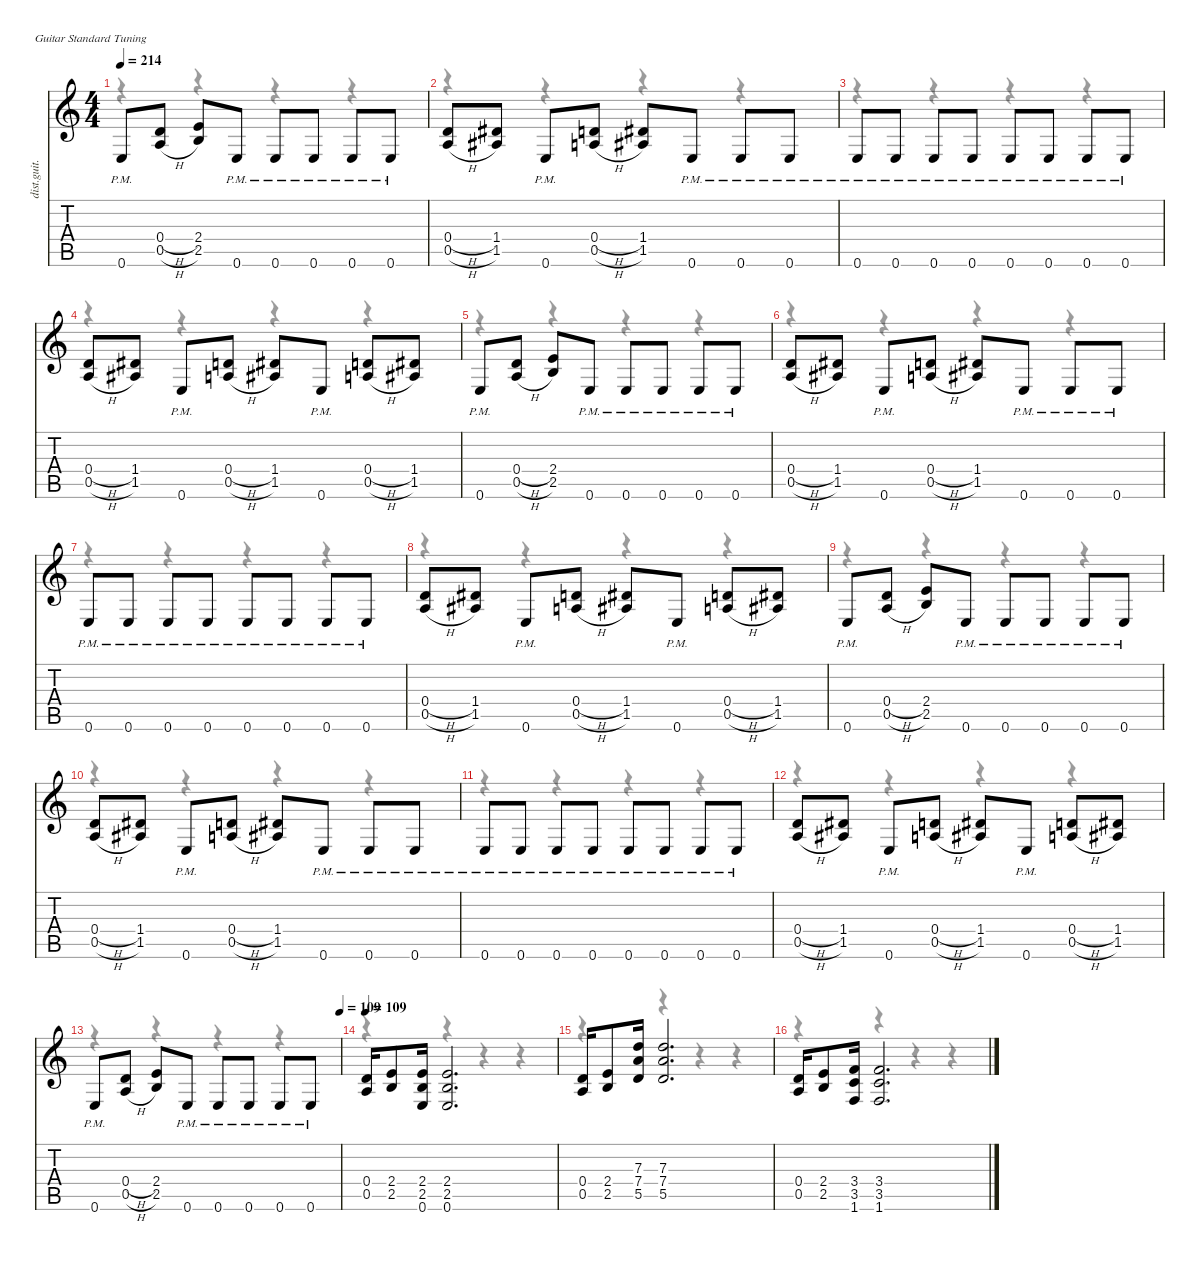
\defaultSystemsLayout 4
\hideDynamics
\bracketExtendMode nobrackets
\otherSystemsTrackNameOrientation horizontal
\track ("James Hetfield" "dist.guit.") {instrument distortionguitar}
\staff {score tabs}
\tuning (E4 B3 G3 D3 A2 E2)
\voice
\ts (4 4)
\tempo 214
\clef g2
\ks c
0.6{pm}.8{dy f beam Up} (0.4{h} 0.5{h}).8{beam Up} (2.4 2.5).8{beam Up} 0.6{pm}.8{beam Up} 0.6{pm}.8{beam Up} 0.6{pm}.8{beam Up} 0.6{pm}.8{beam Up} 0.6{pm}.8{beam Up} |
(0.4{h} 0.5{h}).8{beam Up} (1.4{acc #} 1.5{acc #}).8{beam Up} 0.6{pm}.8{beam Up} (0.4{h} 0.5{h}).8{beam Up} (1.4{acc #} 1.5{acc #}).8{beam Up} 0.6{pm}.8{beam Up} 0.6{pm}.8{beam Up} 0.6{pm}.8{beam Up} |
0.6{pm}.8{beam Up} 0.6{pm}.8{beam Up} 0.6{pm}.8{beam Up} 0.6{pm}.8{beam Up} 0.6{pm}.8{beam Up} 0.6{pm}.8{beam Up} 0.6{pm}.8{beam Up} 0.6{pm}.8{beam Up} |
(0.4{h} 0.5{h}).8{beam Up} (1.4{acc #} 1.5{acc #}).8{beam Up} 0.6{pm}.8{beam Up} (0.4{h} 0.5{h}).8{beam Up} (1.4{acc #} 1.5{acc #}).8{beam Up} 0.6{pm}.8{beam Up} (0.4{h} 0.5{h}).8{beam Up} (1.4{acc #} 1.5{acc #}).8{beam Up} |
0.6{pm}.8{beam Up} (0.4{h} 0.5{h}).8{beam Up} (2.4 2.5).8{beam Up} 0.6{pm}.8{beam Up} 0.6{pm}.8{beam Up} 0.6{pm}.8{beam Up} 0.6{pm}.8{beam Up} 0.6{pm}.8{beam Up} |
(0.4{h} 0.5{h}).8{beam Up} (1.4{acc #} 1.5{acc #}).8{beam Up} 0.6{pm}.8{beam Up} (0.4{h} 0.5{h}).8{beam Up} (1.4{acc #} 1.5{acc #}).8{beam Up} 0.6{pm}.8{beam Up} 0.6{pm}.8{beam Up} 0.6{pm}.8{beam Up} |
0.6{pm}.8{beam Up} 0.6{pm}.8{beam Up} 0.6{pm}.8{beam Up} 0.6{pm}.8{beam Up} 0.6{pm}.8{beam Up} 0.6{pm}.8{beam Up} 0.6{pm}.8{beam Up} 0.6{pm}.8{beam Up} |
(0.4{h} 0.5{h}).8{beam Up} (1.4{acc #} 1.5{acc #}).8{beam Up} 0.6{pm}.8{beam Up} (0.4{h} 0.5{h}).8{beam Up} (1.4{acc #} 1.5{acc #}).8{beam Up} 0.6{pm}.8{beam Up} (0.4{h} 0.5{h}).8{beam Up} (1.4{acc #} 1.5{acc #}).8{beam Up} |
0.6{pm}.8{beam Up} (0.4{h} 0.5{h}).8{beam Up} (2.4 2.5).8{beam Up} 0.6{pm}.8{beam Up} 0.6{pm}.8{beam Up} 0.6{pm}.8{beam Up} 0.6{pm}.8{beam Up} 0.6{pm}.8{beam Up} |
(0.4{h} 0.5{h}).8{beam Up} (1.4{acc #} 1.5{acc #}).8{beam Up} 0.6{pm}.8{beam Up} (0.4{h} 0.5{h}).8{beam Up} (1.4{acc #} 1.5{acc #}).8{beam Up} 0.6{pm}.8{beam Up} 0.6{pm}.8{beam Up} 0.6{pm}.8{beam Up} |
0.6{pm}.8{beam Up} 0.6{pm}.8{beam Up} 0.6{pm}.8{beam Up} 0.6{pm}.8{beam Up} 0.6{pm}.8{beam Up} 0.6{pm}.8{beam Up} 0.6{pm}.8{beam Up} 0.6{pm}.8{beam Up} |
(0.4{h} 0.5{h}).8{beam Up} (1.4{acc #} 1.5{acc #}).8{beam Up} 0.6{pm}.8{beam Up} (0.4{h} 0.5{h}).8{beam Up} (1.4{acc #} 1.5{acc #}).8{beam Up} 0.6{pm}.8{beam Up} (0.4{h} 0.5{h}).8{beam Up} (1.4{acc #} 1.5{acc #}).8{beam Up} |
\tempo (109 1)
0.6{pm}.8{beam Up} (0.4{h} 0.5{h}).8{beam Up} (2.4 2.5).8{beam Up} 0.6{pm}.8{beam Up} 0.6{pm}.8{beam Up} 0.6{pm}.8{beam Up} 0.6{pm}.8{beam Up} 0.6{pm}.8{beam Up} |
\tempo 109
(0.4 0.5).16{beam Up} (2.4 2.5).8{beam Up} (2.4 2.5 0.6).16{beam Up} (2.4 2.5 0.6).2{d beam Up} |
(0.4 0.5).16{beam Up} (2.4 2.5).8{beam Up} (7.3 7.4 5.5).16{beam Up} (7.3 7.4 5.5).2{d beam Up} |
(0.4 0.5).16{beam Up} (2.4 2.5).8{beam Up} (3.4 3.5 1.6).16{beam Up} (3.4 3.5 1.6).2{d beam Up}
\voice
\clef g2
\ottava regular
\simile none
\ks c
r.4{dy mf beam Down} r.4{beam Down} r.4{beam Down} r.4{beam Down} |
r.4{beam Down} r.4{beam Down} r.4{beam Down} r.4{beam Down} |
r.4{beam Down} r.4{beam Down} r.4{beam Down} r.4{beam Down} |
r.4{beam Down} r.4{beam Down} r.4{beam Down} r.4{beam Down} |
r.4{beam Down} r.4{beam Down} r.4{beam Down} r.4{beam Down} |
r.4{beam Down} r.4{beam Down} r.4{beam Down} r.4{beam Down} |
r.4{beam Down} r.4{beam Down} r.4{beam Down} r.4{beam Down} |
r.4{beam Down} r.4{beam Down} r.4{beam Down} r.4{beam Down} |
r.4{beam Down} r.4{beam Down} r.4{beam Down} r.4{beam Down} |
r.4{beam Down} r.4{beam Down} r.4{beam Down} r.4{beam Down} |
r.4{beam Down} r.4{beam Down} r.4{beam Down} r.4{beam Down} |
r.4{beam Down} r.4{beam Down} r.4{beam Down} r.4{beam Down} |
r.4{beam Down} r.4{beam Down} r.4{beam Down} r.4{beam Down} |
r.4{beam Down} r.4{beam Down} r.4{beam Down} r.4{beam Down} |
r.4{beam Down} r.4{beam Down} r.4{beam Down} r.4{beam Down} |
r.4{beam Down} r.4{beam Down} r.4{beam Down} r.4{beam Down}
